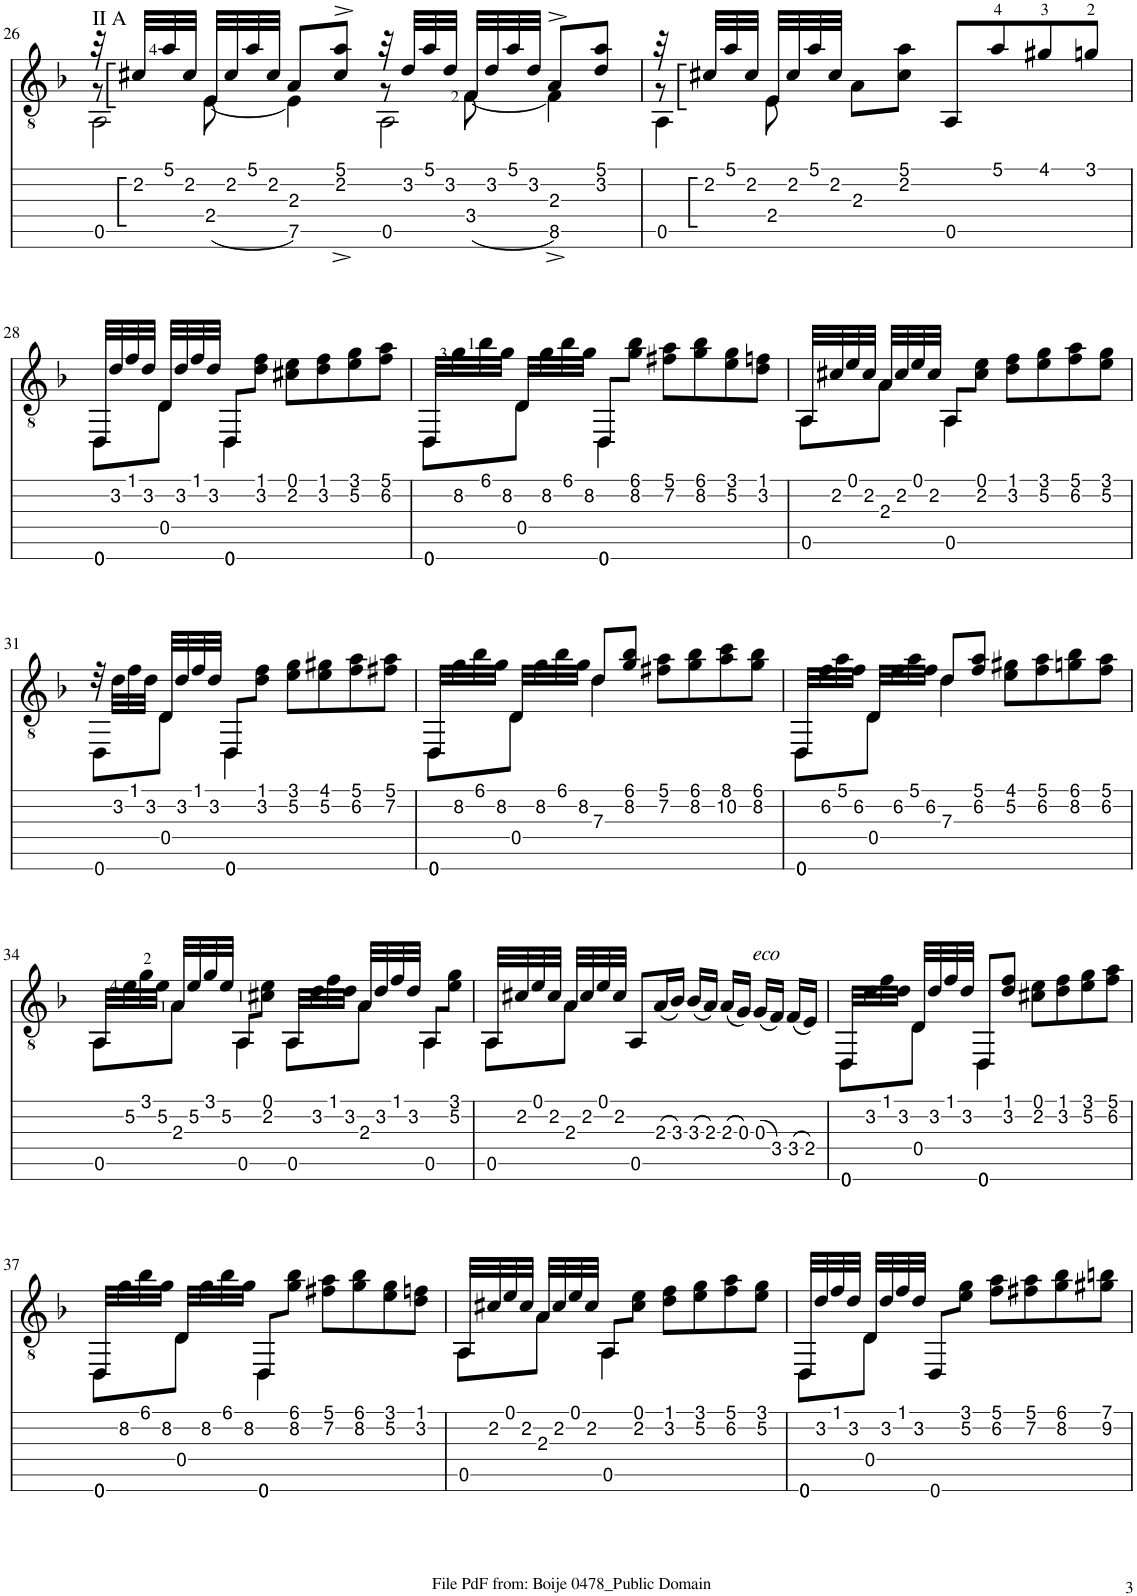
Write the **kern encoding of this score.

**kern	**kern
*part1	*part1
*staff2	*staff1
*I"Guitar	*
*I'Guit.	*
!!LO:PB:g=z
*	*clefGv2
*k[b-]	*k[b-]
*M4/4	*M4/4
*met(c)	*met(c)
=26	=26
*^	*^
*	*^	*	*^
!	!	!	!LO:TX:a:t=II A	!	!
32r	8r	2AA	32r	8r	2AA\
32c#XLLL	.	.	32c#X/LLL	.	.
32a	.	.	32a/	.	.
32c#JJ	.	.	32c#/JJJ	.	.
32ELL	[8E	.	32E/LLL	[8E\	.
32c#	.	.	32c#/	.	.
32a	.	.	32a/	.	.
32c#JJJ	.	.	32c#/JJJ	.	.
8AL	4E]	.	8A/L	4E\]	.
8c#^\ 8a^\J	.	.	8c#/^ 8a/^J	.	.
32r	8r	2AA	32r	8r	2AA\
32dLLL	.	.	32d/LLL	.	.
32a	.	.	32a/	.	.
32dJJ	.	.	32d/JJJ	.	.
32FLL	[8F	.	32F/LLL	[8F\	.
32d	.	.	32d/	.	.
32a	.	.	32a/	.	.
32dJJJ	.	.	32d/JJJ	.	.
8A^L	4F]	.	8A^/L	4F\]	.
8d\ 8a\J	.	.	8d/ 8a/J	.	.
=27	=27	=27	=27	=27	=27
32r	8r	4AA	32r	8r	4AA\
32c#XLLL	.	.	32c#X/LLL	.	.
32a	.	.	32a/	.	.
32c#JJ	.	.	32c#/JJJ	.	.
32ELL	8E	.	32E/LLL	8E\	.
32c#	.	.	32c#/	.	.
32a	.	.	32a/	.	.
32c#JJJ	.	.	32c#/JJJ	.	.
8AL	2.ryy	2.ryy	8A\L	2.ryy	2.ryy
8c#\ 8a\J	.	.	8c#\ 8a\J	.	.
8AAL	.	.	8AA/L	.	.
8aJ	.	.	8a/	.	.
8g#L	.	.	8g#X/	.	.
8gJ	.	.	8gn/J	.	.
*	*v	*v	*	*	*
*	*	*	*v	*v
!!LO:LB:g=z
=28	=28	=28	=28
32DDLLL	8DDL	32DD/LLL	8DD\L
32d	.	32d/	.
32f	.	32f/	.
32dJJ	.	32d/JJJ	.
32DLL	8DJ	32D/LLL	8D\J
32d	.	32d/	.
32f	.	32f/	.
32dJJJ	.	32d/JJJ	.
8DDL	4DD	8DD/L	4DD\
8d\ 8f\J	.	8d\ 8f\J	.
8c#X\ 8e\L	2ryy	8c#X\ 8e\L	2ryy
8d\ 8f\J	.	8d\ 8f\	.
8e\ 8g\L	.	8e\ 8g\	.
8f\ 8a\J	.	8f\ 8a\J	.
=29	=29	=29	=29
32DDLLL	8DDL	32DD/LLL	8DD\L
32g	.	32g\	.
32b-	.	32b-\	.
32gJJ	.	32g\JJJ	.
32DLL	8DJ	32D/LLL	8D\J
32g	.	32g\	.
32b-	.	32b-\	.
32gJJJ	.	32g\JJJ	.
8DDL	4DD	8DD/L	4DD\
8g\ 8b-\J	.	8g\ 8b-\J	.
8f#X\ 8a\L	2ryy	8f#X\ 8a\L	2ryy
8g\ 8b-\J	.	8g\ 8b-\	.
8e\ 8g\L	.	8e\ 8g\	.
8d\ 8fn\J	.	8d\ 8fn\J	.
=30	=30	=30	=30
32AALLL	8AAL	32AA/LLL	8AA\L
32c#X	.	32c#X/	.
32e	.	32e/	.
32c#JJ	.	32c#/JJJ	.
32ALL	8AJ	32A/LLL	8A\J
32c#	.	32c#/	.
32e	.	32e/	.
32c#JJJ	.	32c#/JJJ	.
8AAL	4AA	8AA/L	4AA\
8c#\ 8e\J	.	8c#\ 8e\J	.
8d\ 8f\L	2ryy	8d\ 8f\L	2ryy
8e\ 8g\J	.	8e\ 8g\	.
8f\ 8a\L	.	8f\ 8a\	.
8e\ 8g\J	.	8e\ 8g\J	.
!!LO:LB:g=z	!!
=31	=31	=31	=31
32r	8DDL	32r	8DD\L
32dLLL	.	32d\LLL	.
32f	.	32f\	.
32dJJ	.	32d\JJJ	.
32DLL	8DJ	32D/LLL	8D\J
32d	.	32d/	.
32f	.	32f/	.
32dJJJ	.	32d/JJJ	.
8DDL	4DD	8DD/L	4DD\
8d\ 8f\J	.	8d\ 8f\J	.
8e\ 8g\L	2ryy	8e\ 8g\L	2ryy
8e\ 8g#\J	.	8e\ 8g#X\	.
8f\ 8a\L	.	8f\ 8a\	.
8f#\ 8a\J	.	8f#X\ 8a\J	.
=32	=32	=32	=32
32DDLLL	8DDL	32DD/LLL	8DD\L
32g	.	32g\	.
32b-	.	32b-\	.
32gJJ	.	32g\JJJ	.
32DLL	8DJ	32D/LLL	8D\J
32g	.	32g\	.
32b-	.	32b-\	.
32gJJJ	.	32g\JJJ	.
8dL	4d	8d/L	4d\
8g\ 8b-\J	.	8g/ 8b-/J	.
8f#\ 8a\L	2ryy	8f#X\ 8a\L	2ryy
8g\ 8b-\J	.	8g\ 8b-\	.
8a\ 8cc\L	.	8a\ 8cc\	.
8g\ 8b-\J	.	8g\ 8b-\J	.
=33	=33	=33	=33
32DDLLL	8DDL	32DD/LLL	8DD\L
32f	.	32f\	.
32a	.	32a\	.
32fJJ	.	32f\JJJ	.
32DLL	8DJ	32D/LLL	8D\J
32f	.	32f\	.
32a	.	32a\	.
32fJJJ	.	32f\JJJ	.
8dL	4d	8d/L	4d\
8f\ 8a\J	.	8f/ 8a/J	.
8e\ 8g#\L	2ryy	8e\ 8g#X\L	2ryy
8f\ 8a\J	.	8f\ 8a\	.
8g\ 8b-\L	.	8gn\ 8b-\	.
8f\ 8a\J	.	8f\ 8a\J	.
!!LO:LB:g=z	!!
=34	=34	=34	=34
32AALLL	8AAL	32AA/LLL	8AA\L
32e	.	32e\	.
32g	.	32g\	.
32eJJ	.	32e\JJJ	.
32ALL	8AJ	32A/LLL	8A\J
32e	.	32e/	.
32g	.	32g/	.
32eJJJ	.	32e/JJJ	.
8AAL	4AA	8AA/L	4AA\
8c#\ 8e\J	.	8c#X\ 8e\J	.
32AALLL	8AAL	32AA/LLL	8AA\L
32d	.	32d\	.
32f	.	32f\	.
32dJJ	.	32d\JJJ	.
32ALL	8AJ	32A/LLL	8A\J
32d	.	32d/	.
32f	.	32f/	.
32dJJJ	.	32d/JJJ	.
8AAL	4AA	8AA/L	4AA\
8e\ 8g\J	.	8e\ 8g\J	.
=35	=35	=35	=35
32AALLL	8AAL	32AA/LLL	8AA\L
32c#X	.	32c#X/	.
32e	.	32e/	.
32c#JJ	.	32c#/JJJ	.
32ALL	8AJ	32A/LLL	8A\J
32c#	.	32c#/	.
32e	.	32e/	.
32c#JJJ	.	32c#/JJJ	.
8AAL	2.ryy	8AA/L	2.ryy
16AL	.	(16A/L	.
16B-JJ	.	16B-/JJ)	.
16B-LL	.	(16B-/LL	.
16AJ	.	16A/JJ)	.
16AL	.	(16A/LL	.
16GJJ	.	16G/JJ)	.
!	!	!LO:TX:a:i:t=eco	!
16GLL	.	(16G/LL	.
16FJ	.	16F/JJ)	.
16FL	.	(16F/LL	.
16EJJ	.	16E/JJ)	.
=36	=36	=36	=36
32DDLLL	8DDL	32DD/LLL	8DD\L
32d	.	32d\	.
32f	.	32f\	.
32dJJ	.	32d\JJJ	.
32DLL	8DJ	32D/LLL	8D\J
32d	.	32d/	.
32f	.	32f/	.
32dJJJ	.	32d/JJJ	.
8DDL	4DD	8DD/L	4DD\
8d\ 8f\J	.	8d/ 8f/J	.
8c#X\ 8e\L	2ryy	8c#X\ 8e\L	2ryy
8d\ 8f\J	.	8d\ 8f\	.
8e\ 8g\L	.	8e\ 8g\	.
8f\ 8a\J	.	8f\ 8a\J	.
!!LO:LB:g=z	!!
=37	=37	=37	=37
32DDLLL	8DDL	32DD/LLL	8DD\L
32g	.	32g\	.
32b-	.	32b-\	.
32gJJ	.	32g\JJJ	.
32DLL	8DJ	32D/LLL	8D\J
32g	.	32g\	.
32b-	.	32b-\	.
32gJJJ	.	32g\JJJ	.
8DDL	4DD	8DD/L	4DD\
8g\ 8b-\J	.	8g\ 8b-\J	.
8f#X\ 8a\L	2ryy	8f#X\ 8a\L	2ryy
8g\ 8b-\J	.	8g\ 8b-\	.
8e\ 8g\L	.	8e\ 8g\	.
8d\ 8fn\J	.	8d\ 8fn\J	.
=38	=38	=38	=38
32AALLL	8AAL	32AA/LLL	8AA\L
32c#X	.	32c#X/	.
32e	.	32e/	.
32c#JJ	.	32c#/JJJ	.
32ALL	8AJ	32A/LLL	8A\J
32c#	.	32c#/	.
32e	.	32e/	.
32c#JJJ	.	32c#/JJJ	.
8AAL	4AA	8AA/L	4AA\
8c#\ 8e\J	.	8c#\ 8e\J	.
8d\ 8f\L	2ryy	8d\ 8f\L	2ryy
8e\ 8g\J	.	8e\ 8g\	.
8f\ 8a\L	.	8f\ 8a\	.
8e\ 8g\J	.	8e\ 8g\J	.
=39	=39	=39	=39
32DDLLL	8DDL	32DD/LLL	8DD\L
32d	.	32d/	.
32f	.	32f/	.
32dJJ	.	32d/JJJ	.
32DLL	8DJ	32D/LLL	8D\J
32d	.	32d/	.
32f	.	32f/	.
32dJJJ	.	32d/JJJ	.
8DDL	2.ryy	8DD/L	2.ryy
8e\ 8g\J	.	8e\ 8g\J	.
8f\ 8a\L	.	8f\ 8a\L	.
8f#\ 8a\J	.	8f#X\ 8a\	.
8g\ 8b-\L	.	8g\ 8b-\	.
8g#\ 8b\J	.	8g#X\ 8bn\J	.
*v	*v	*	*
*	*v	*v
=	=
*-	*-
